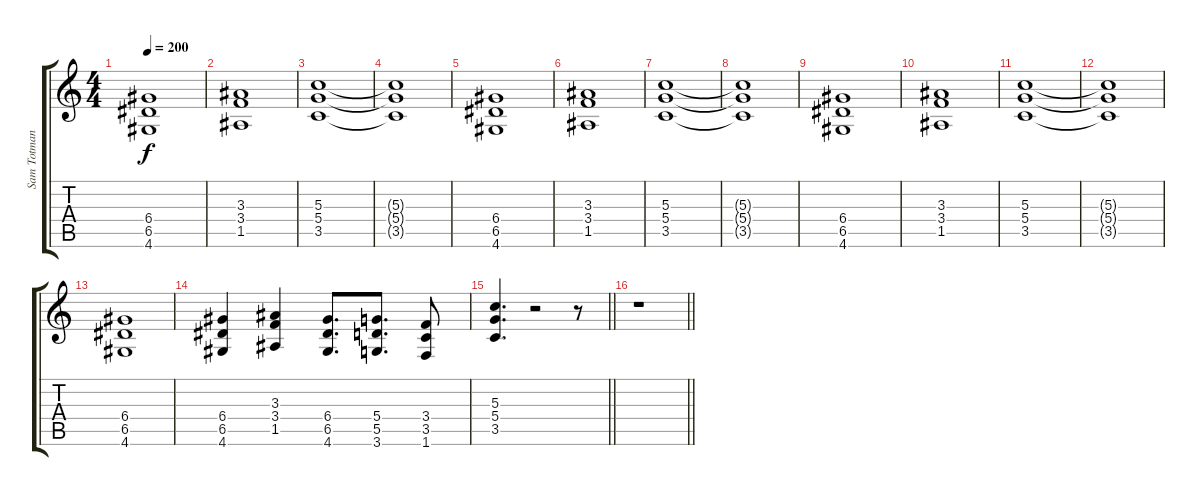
\track ("Sam Totman (Rythm Guitar)" "Sam Totman") {instrument distortionguitar}
\staff {score tabs}
\tuning (E4 B3 G3 D3 A2 E2) {hide}
\ts (4 4)
\tempo 200
\clef g2
\ks aminor
(6.4 6.5 4.6).1{dy f} |
(3.3 3.4 1.5).1 |
(5.3 5.4 3.5).1 |
(5.3{t} 5.4{t} 3.5{t}).1 |
(6.4 6.5 4.6).1 |
(3.3 3.4 1.5).1 |
(5.3 5.4 3.5).1 |
(5.3{t} 5.4{t} 3.5{t}).1 |
(6.4 6.5 4.6).1 |
(3.3 3.4 1.5).1 |
(5.3 5.4 3.5).1 |
(5.3{t} 5.4{t} 3.5{t}).1 |
(6.4 6.5 4.6).1 |
(6.4 6.5 4.6).4 (3.3 3.4 1.5).4 (6.4 6.5 4.6).8{d} (5.4 5.5 3.6).8{d} (3.4 3.5 1.6).8 |
\barLineRight lightlight
(5.3 5.4 3.5).4{d} r.2 r.8 |
\barLineRight lightlight
r.1
